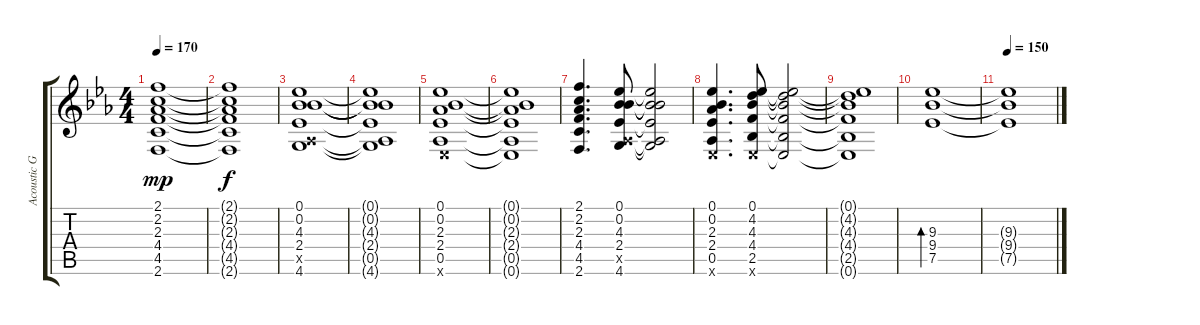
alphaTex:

\track ("Acoustic Guitar" "Acoustic G") {instrument acousticguitarsteel}
\staff {score tabs}
\tuning (Eb4 Bb3 Gb3 Db3 Ab2 Eb2) {hide}
\ts (4 4)
\tempo 170
\clef g2
\ks eb
(2.1 2.2 2.3 4.4 4.5 2.6).1{dy mp} |
(2.1{t} 2.2{t} 2.3{t} 4.4{t} 4.5{t} 2.6{t}).1{dy f} |
(0.1 0.2 4.3 2.4 0.5{x} 4.6).1 |
(0.1{t} 0.2{t} 4.3{t} 2.4{t} 0.5{t} 4.6{t}).1 |
(0.1 0.2 2.3 2.4 0.5 0.6{x}).1 |
(0.1{t} 0.2{t} 2.3{t} 2.4{t} 0.5{t} 0.6{t}).1 |
(2.1 2.2 2.3 4.4 4.5 2.6).4{d} (0.1 0.2 4.3 2.4 0.5{x} 4.6).8 (0.1{t} 0.2{t} 4.3{t} 2.4{t} 0.5{t} 4.6{t}).2 |
(0.1 0.2 2.3 2.4 0.5 0.6{x}).4{d} (0.1 4.2 4.3 4.4 2.5 0.6{x}).8 (0.1{t} 4.2{t} 4.3{t} 4.4{t} 2.5{t} 0.6{t}).2 |
(0.1{t} 4.2{t} 4.3{t} 4.4{t} 2.5{t} 0.6{t}).1 |
(9.3 9.4 7.5).1{bd 480} |
\tempo 150
(9.3{t} 9.4{t} 7.5{t}).1{volume 0}
